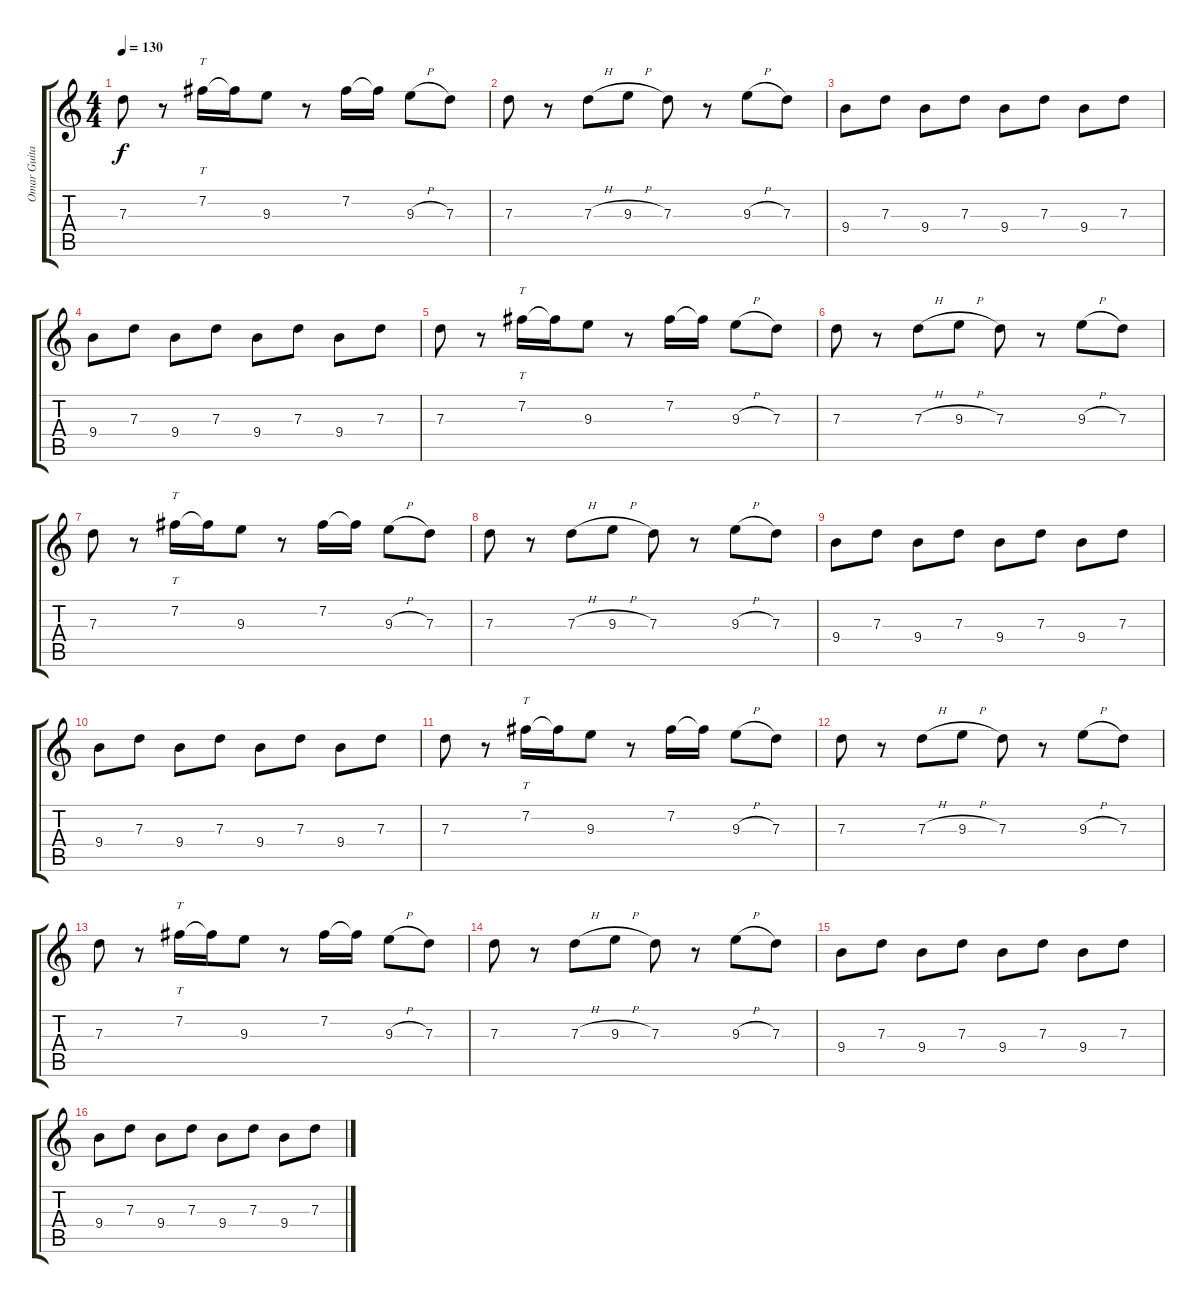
\track ("Omar Guitar" "Omar Guita") {instrument distortionguitar}
\staff {score tabs}
\tuning (E4 B3 G3 D3 A2 D2) {hide}
\ts (4 4)
\tempo 130
\clef g2
\ks c
7.3.8{dy f volume 8} r.8 7.2.16{tt} 7.2{t}.16 9.3.8 r.8 7.2.16 7.2{t}.16 9.3{h}.8 7.3.8 |
7.3.8 r.8 7.3{h}.8 9.3{h}.8 7.3.8 r.8 9.3{h}.8 7.3.8 |
9.4.8 7.3.8 9.4.8 7.3.8 9.4.8 7.3.8 9.4.8 7.3.8 |
9.4.8 7.3.8 9.4.8 7.3.8 9.4.8 7.3.8 9.4.8 7.3.8 |
7.3.8{volume 8} r.8 7.2.16{tt} 7.2{t}.16 9.3.8 r.8 7.2.16 7.2{t}.16 9.3{h}.8 7.3.8 |
7.3.8 r.8 7.3{h}.8 9.3{h}.8 7.3.8 r.8 9.3{h}.8 7.3.8 |
7.3.8{volume 8} r.8 7.2.16{tt} 7.2{t}.16 9.3.8 r.8 7.2.16 7.2{t}.16 9.3{h}.8 7.3.8 |
7.3.8 r.8 7.3{h}.8 9.3{h}.8 7.3.8 r.8 9.3{h}.8 7.3.8 |
9.4.8 7.3.8 9.4.8 7.3.8 9.4.8 7.3.8 9.4.8 7.3.8 |
9.4.8 7.3.8 9.4.8 7.3.8 9.4.8 7.3.8 9.4.8 7.3.8 |
7.3.8{volume 8} r.8 7.2.16{tt} 7.2{t}.16 9.3.8 r.8 7.2.16 7.2{t}.16 9.3{h}.8 7.3.8 |
7.3.8 r.8 7.3{h}.8 9.3{h}.8 7.3.8 r.8 9.3{h}.8 7.3.8 |
7.3.8{volume 8} r.8 7.2.16{tt} 7.2{t}.16 9.3.8 r.8 7.2.16 7.2{t}.16 9.3{h}.8 7.3.8 |
7.3.8 r.8 7.3{h}.8 9.3{h}.8 7.3.8 r.8 9.3{h}.8 7.3.8 |
9.4.8 7.3.8 9.4.8 7.3.8 9.4.8 7.3.8 9.4.8 7.3.8 |
9.4.8 7.3.8 9.4.8 7.3.8 9.4.8 7.3.8 9.4.8 7.3.8
